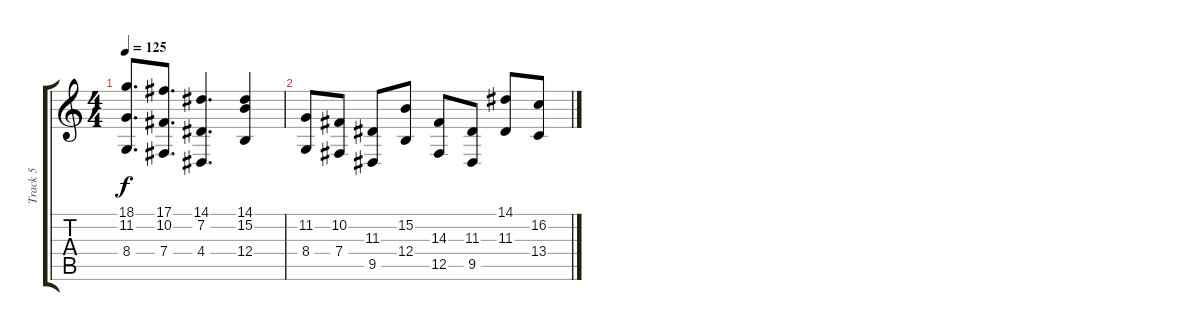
\track ("Track 5" "Track 5") {instrument stringensemble1}
\staff {score tabs}
\tuning (Db4 Ab3 E3 B2 Gb2 B1) {hide}
\ts (4 4)
\tempo 125
\clef g2
\ks c
(18.1 11.2 8.4).8{d dy f} (17.1 10.2 7.4).8{d} (14.1 7.2 4.4).4{d} (14.1 15.2 12.4).4 |
(11.2 8.4).8 (10.2 7.4).8 (11.3 9.5).8 (15.2 12.4).8 (14.3 12.5).8 (11.3 9.5).8 (14.1 11.3).8 (16.2 13.4).8
